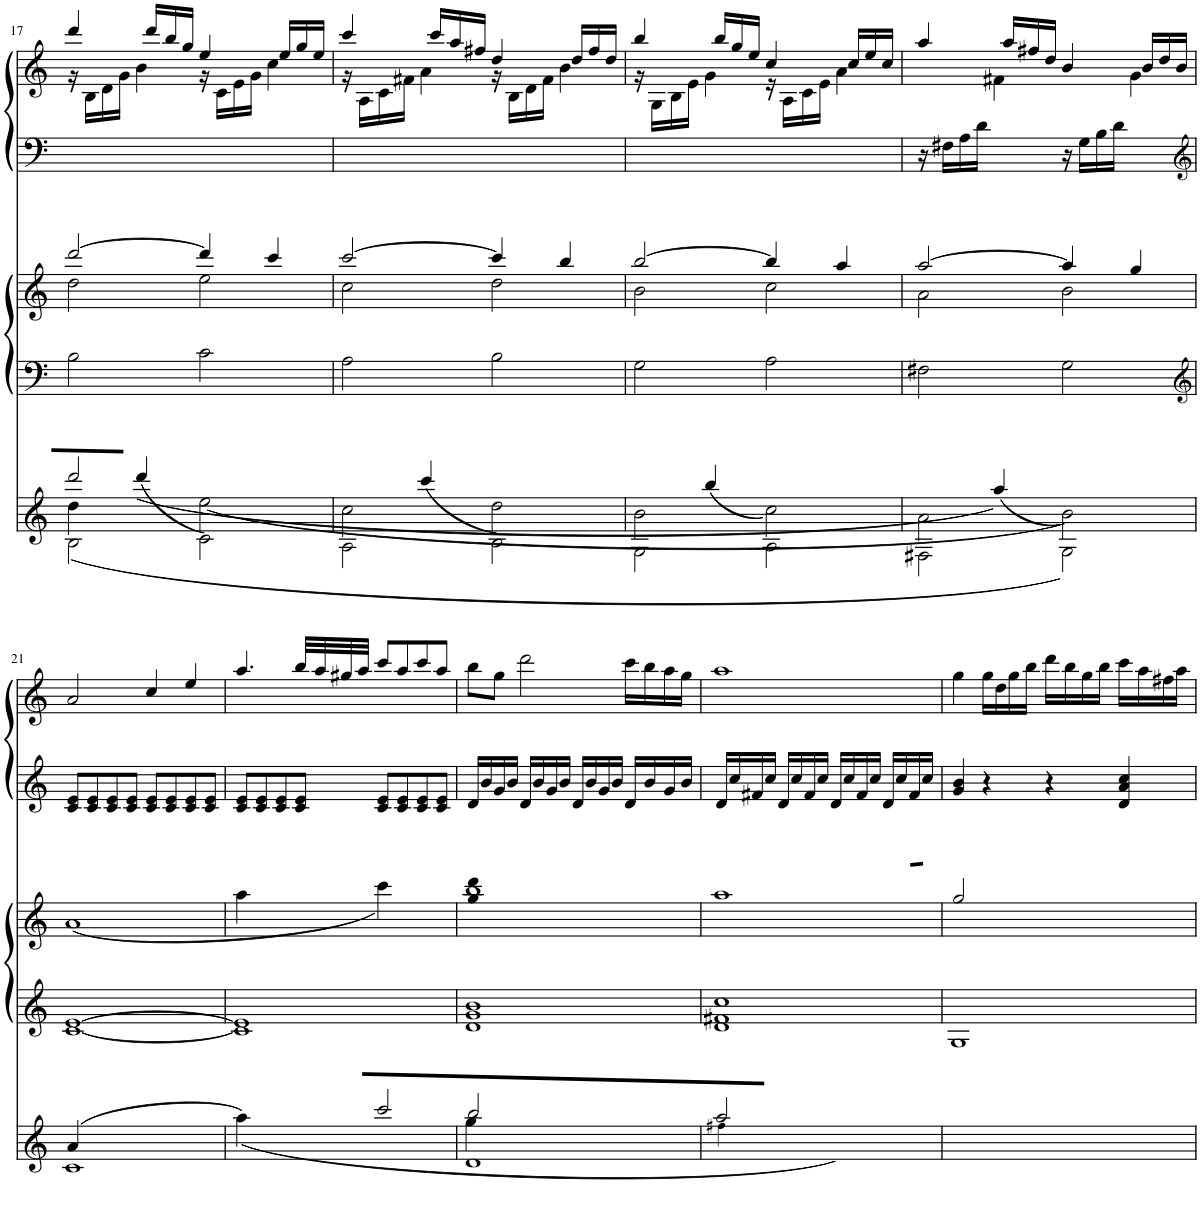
**kern	**kern	**kern	**kern	**kern
*part3	*part2	*part2	*part1	*part1
*staff5	*staff4	*staff3	*staff2	*staff1
*I"Klavier	*I"Klavier	*	*I"Klavier	*
!!LO:PB:g=z
*clefG2	*clefF4	*clefG2	*clefF4	*clefG2
*k[]	*k[]	*k[]	*k[]	*k[]
*M4/4	*M4/4	*M4/4	*M4/4	*M4/4
*met(c)	*met(c)	*met(c)	*met(c)	*met(c)
=17	=17	=17	=17	=17
*^	*	*^	*	*^
*	*^	*	*	*	*	*	*
*	*	*^	*	*	*	*	*	*
2ddd/	4dd\	2ryy	(2B\	2B\	[2ddd/	2dd\	1ryy	4ddd/	16r
.	.	.	.	.	.	.	.	.	16B\LL
.	.	.	.	.	.	.	.	.	16d\
.	.	.	.	.	.	.	.	.	16g\JJ
.	(<(4ddd/	.	.	.	.	.	.	16ryy	4b\
.	.	.	.	.	.	.	.	16ddd/LL	.
.	.	.	.	.	.	.	.	16bb/	.
.	.	.	.	.	.	.	.	16gg/JJ	.
2ryy	2ryy)	(2ee\	2c\	2c\	4ddd/]	2ee\	.	4ee/	16r
.	.	.	.	.	.	.	.	.	16c\LL
.	.	.	.	.	.	.	.	.	16e\
.	.	.	.	.	.	.	.	.	16g\JJ
.	.	.	.	.	4ccc/	.	.	16ryy	4cc\
.	.	.	.	.	.	.	.	16ee/LL	.
.	.	.	.	.	.	.	.	16gg/	.
.	.	.	.	.	.	.	.	16ee/JJ	.
=18	=18	=18	=18	=18	=18	=18	=18	=18	=18
1ryy	4ryy	2cc\	2A\	2A\	[2ccc/	2cc\	1ryy	4ccc/	16r
.	.	.	.	.	.	.	.	.	16A\LL
.	.	.	.	.	.	.	.	.	16c\
.	.	.	.	.	.	.	.	.	16f#X\JJ
.	(<4ccc/	.	.	.	.	.	.	16ryy	4a\
.	.	.	.	.	.	.	.	16ccc/LL	.
.	.	.	.	.	.	.	.	16aa/	.
.	.	.	.	.	.	.	.	16ff#X/JJ	.
.	2ryy)	2dd\	2B\	2B\	4ccc/]	2dd\	.	4dd/	16r
.	.	.	.	.	.	.	.	.	16B\LL
.	.	.	.	.	.	.	.	.	16d\
.	.	.	.	.	.	.	.	.	16f#\JJ
.	.	.	.	.	4bb/	.	.	16ryy	4b\
.	.	.	.	.	.	.	.	16dd/LL	.
.	.	.	.	.	.	.	.	16ff#/	.
.	.	.	.	.	.	.	.	16dd/JJ	.
=19	=19	=19	=19	=19	=19	=19	=19	=19	=19
1ryy	4ryy	2b\	2G\	2G\	[2bb/	2b\	1ryy	4bb/	16r
.	.	.	.	.	.	.	.	.	16G\LL
.	.	.	.	.	.	.	.	.	16B\
.	.	.	.	.	.	.	.	.	16e\JJ
.	(<4bb/	.	.	.	.	.	.	16ryy	4g\
.	.	.	.	.	.	.	.	16bb/LL	.
.	.	.	.	.	.	.	.	16gg/	.
.	.	.	.	.	.	.	.	16ee/JJ	.
.	2ryy	2cc\)	2A\	2A\	4bb/]	2cc\	.	4cc/	16r
.	.	.	.	.	.	.	.	.	16A\LL
.	.	.	.	.	.	.	.	.	16c\
.	.	.	.	.	.	.	.	.	16e\JJ
.	.	.	.	.	4aa/	.	.	16ryy	4a\
.	.	.	.	.	.	.	.	16cc/LL	.
.	.	.	.	.	.	.	.	16ee/	.
.	.	.	.	.	.	.	.	16cc/JJ	.
=20	=20	=20	=20	=20	=20	=20	=20	=20	=20
1ryy	4ryy	2a\	2F#X\	2F#X\	[2aa/	2a\	16r	4aa/	4ryy
.	.	.	.	.	.	.	16F#X\LL	.	.
.	.	.	.	.	.	.	16A\	.	.
.	.	.	.	.	.	.	16d\JJ	.	.
.	(<4aa/)	.	.	.	.	.	4ryy	16ryy	4f#X\
.	.	.	.	.	.	.	.	16aa/LL	.
.	.	.	.	.	.	.	.	16ff#X/	.
.	.	.	.	.	.	.	.	16dd/JJ	.
.	2ryy	2b\))	2G\)	2G\	4aa/]	2b\	16r	4b/	4ryy
.	.	.	.	.	.	.	16G\LL	.	.
.	.	.	.	.	.	.	16B\	.	.
.	.	.	.	.	.	.	16d\JJ	.	.
.	.	.	.	.	4gg/	.	4ryy	16ryy	4g\
.	.	.	.	.	.	.	.	16b/LL	.
.	.	.	.	.	.	.	.	16dd/	.
.	.	.	.	.	.	.	.	16b/JJ	.
*v	*v	*v	*v	*	*v	*v	*	*v	*v
!!LO:LB:g=z
=21	=21	=21	=21	=21
*	*clefG2	*	*clefG2	*
*^	*	*	*	*
*	*^	*	*	*	*
1ryy	(>4a/	1c	[1c [1e	(<1a	8c/ 8e/L	2a/
.	.	.	.	.	8c/ 8e/	.
.	4ryy	.	.	.	8c/ 8e/	.
.	.	.	.	.	8c/ 8e/J	.
.	2ryy	.	.	.	8c/ 8e/L	4cc/
.	.	.	.	.	8c/ 8e/	.
.	.	.	.	.	8c/ 8e/	4ee/
.	.	.	.	.	8c/ 8e/J	.
=22	=22	=22	=22	=22	=22	=22
2ryy	(4aa\)	1ryy	1c] 1e]	4aa\	8c/ 8e/L	4.aa/
.	.	.	.	.	8c/ 8e/	.
.	4ryy	.	.	4ryy	8c/ 8e/	.
.	.	.	.	.	8c/ 8e/J	32bb/LLL
.	.	.	.	.	.	32aa/
.	.	.	.	.	.	32gg#X/
.	.	.	.	.	.	32aa/JJJ
2ccc/	2ryy	.	.	4ccc\)	8c/ 8e/L	8ccc/L
.	.	.	.	.	8c/ 8e/	8aa/
.	.	.	.	4ryy	8c/ 8e/	8ccc/
.	.	.	.	.	8c/ 8e/J	8aa/J
=23	=23	=23	=23	=23	=23	=23
*	*	*	*	*^	*	*
*	*	*	*	*	*^	*	*
2bb/	4gg\	1d	1d 1g 1b	1bb	4gg	4ddd	16d/LL	8bb\L
.	.	.	.	.	.	.	16b/	.
.	.	.	.	.	.	.	16g/	8gg\J
.	.	.	.	.	.	.	16b/JJ	.
.	4ryy	.	.	.	4ryy	4ryy	16d/LL	2ddd\
.	.	.	.	.	.	.	16b/	.
.	.	.	.	.	.	.	16g/	.
.	.	.	.	.	.	.	16b/JJ	.
2ryy	2ryy	.	.	.	2ryy	2ryy	16d/LL	.
.	.	.	.	.	.	.	16b/	.
.	.	.	.	.	.	.	16g/	.
.	.	.	.	.	.	.	16b/JJ	.
.	.	.	.	.	.	.	16d/LL	16ccc\LL
.	.	.	.	.	.	.	16b/	16bb\
.	.	.	.	.	.	.	16g/	16aa\
.	.	.	.	.	.	.	16b/JJ	16gg\JJ
*	*	*	*	*v	*v	*v	*	*
=24	=24	=24	=24	=24	=24	=24
2aa/	4ff#X!\	1ryy	1d 1f#X 1cc	1aa	16d/LL	1aa
.	.	.	.	.	16cc/	.
.	.	.	.	.	16f#X/	.
.	.	.	.	.	16cc/JJ	.
.	4ryy	.	.	.	16d/LL	.
.	.	.	.	.	16cc/	.
.	.	.	.	.	16f#/	.
.	.	.	.	.	16cc/JJ	.
2ryy	2ryy)	.	.	.	16d/LL	.
.	.	.	.	.	16cc/	.
.	.	.	.	.	16f#/	.
.	.	.	.	.	16cc/JJ	.
.	.	.	.	.	16d/LL	.
.	.	.	.	.	16cc/	.
.	.	.	.	.	16f#/	.
.	.	.	.	.	16cc/JJ	.
*v	*v	*v	*	*	*	*
=25	=25	=25	=25	=25
1ryy	1G	2gg/	4g/ 4b/	4gg\
.	.	.	4r	16gg\LL
.	.	.	.	16dd\
.	.	.	.	16gg\
.	.	.	.	16bb\JJ
.	.	2ryy	4r	16ddd\LL
.	.	.	.	16bb\
.	.	.	.	16gg\
.	.	.	.	16bb\JJ
.	.	.	4d/ 4a/ 4cc/	16ccc\LL
.	.	.	.	16aa\
.	.	.	.	16ff#X\
.	.	.	.	16aa\JJ
=	=	=	=	=
*-	*-	*-	*-	*-
